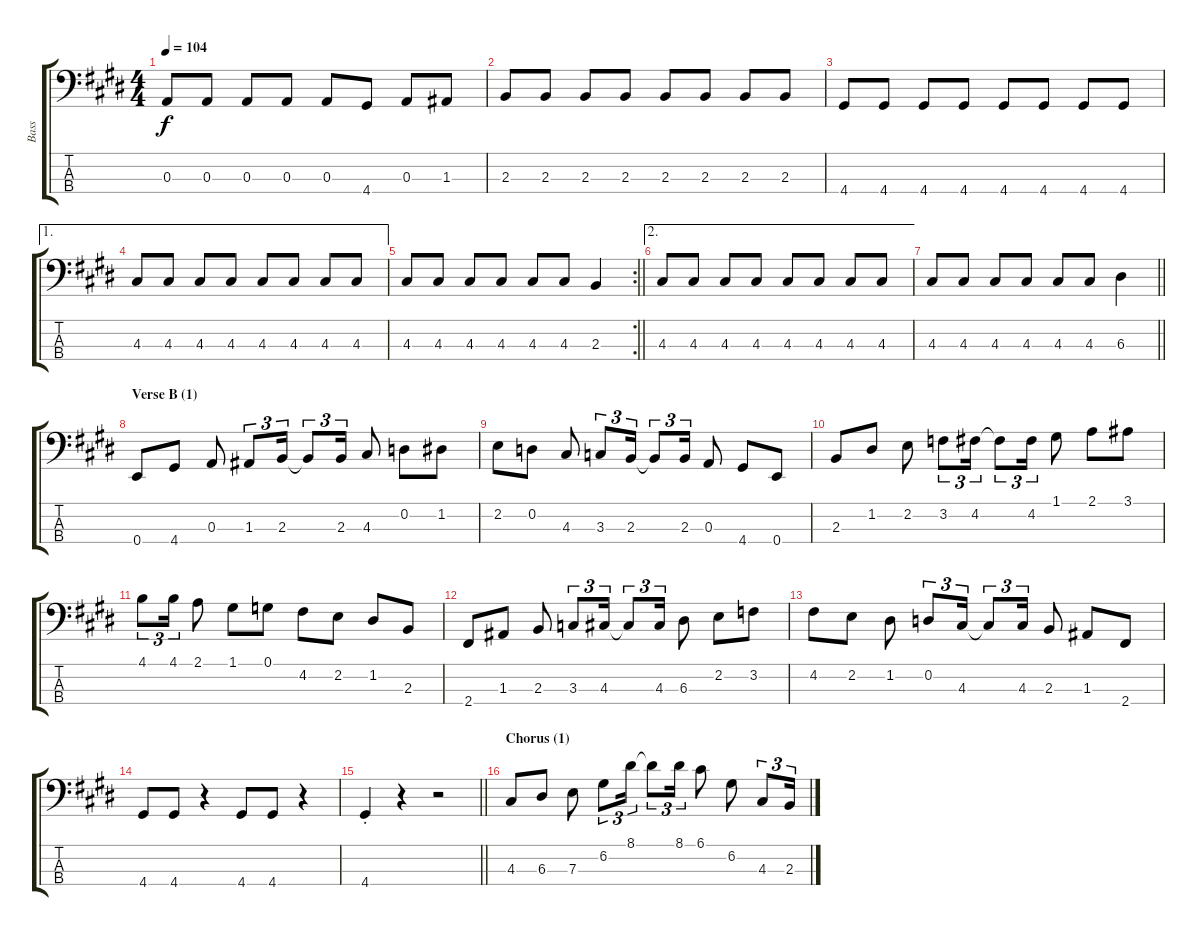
\track ("Bass" "Bass") {instrument electricbassfinger}
\staff {score tabs}
\tuning (G2 D2 A1 E1) {hide}
\ts (4 4)
\tempo 104
\clef f4
\ks c#minor
0.3.8{dy f} 0.3.8 0.3.8 0.3.8 0.3.8 4.4.8 0.3.8 1.3.8 |
2.3.8 2.3.8 2.3.8 2.3.8 2.3.8 2.3.8 2.3.8 2.3.8 |
4.4.8 4.4.8 4.4.8 4.4.8 4.4.8 4.4.8 4.4.8 4.4.8 |
\ae 1
4.3.8 4.3.8 4.3.8 4.3.8 4.3.8 4.3.8 4.3.8 4.3.8 |
\rc 2
\barLineRight lightlight
4.3.8 4.3.8 4.3.8 4.3.8 4.3.8 4.3.8 2.3.4 |
\ae 2
4.3.8 4.3.8 4.3.8 4.3.8 4.3.8 4.3.8 4.3.8 4.3.8 |
\barLineRight lightlight
4.3.8 4.3.8 4.3.8 4.3.8 4.3.8 4.3.8 6.3.4 |
\section ("" "Verse B (1)")
0.4.8 4.4.8 0.3.8 1.3.8{tu (3 2)} 2.3.16{tu (3 2)} 2.3{t}.8{tu (3 2)} 2.3.16{tu (3 2)} 4.3.8 0.2.8 1.2.8 |
2.2.8 0.2.8 4.3.8 3.3.8{tu (3 2)} 2.3.16{tu (3 2)} 2.3{t}.8{tu (3 2)} 2.3.16{tu (3 2)} 0.3.8 4.4.8 0.4.8 |
2.3.8 1.2.8 2.2.8 3.2.8{tu (3 2)} 4.2.16{tu (3 2)} 4.2{t}.8{tu (3 2)} 4.2.16{tu (3 2)} 1.1.8 2.1.8 3.1.8 |
4.1.8{tu (3 2)} 4.1.16{tu (3 2)} 2.1.8 1.1.8 0.1.8 4.2.8 2.2.8 1.2.8 2.3.8 |
2.4.8 1.3.8 2.3.8 3.3.8{tu (3 2)} 4.3.16{tu (3 2)} 4.3{t}.8{tu (3 2)} 4.3.16{tu (3 2)} 6.3.8 2.2.8 3.2.8 |
4.2.8 2.2.8 1.2.8 0.2.8{tu (3 2)} 4.3.16{tu (3 2)} 4.3{t}.8{tu (3 2)} 4.3.16{tu (3 2)} 2.3.8 1.3.8 2.4.8 |
4.4.8 4.4.8 r.4 4.4.8 4.4.8 r.4 |
\barLineRight lightlight
4.4{st}.4 r.4 r.2 |
\section ("" "Chorus (1)")
4.3.8 6.3.8 7.3.8 6.2.8{tu (3 2)} 8.1.16{tu (3 2)} 8.1{t}.8{tu (3 2)} 8.1.16{tu (3 2)} 6.1.8 6.2.8 4.3.8{tu (3 2)} 2.3.16{tu (3 2)}
